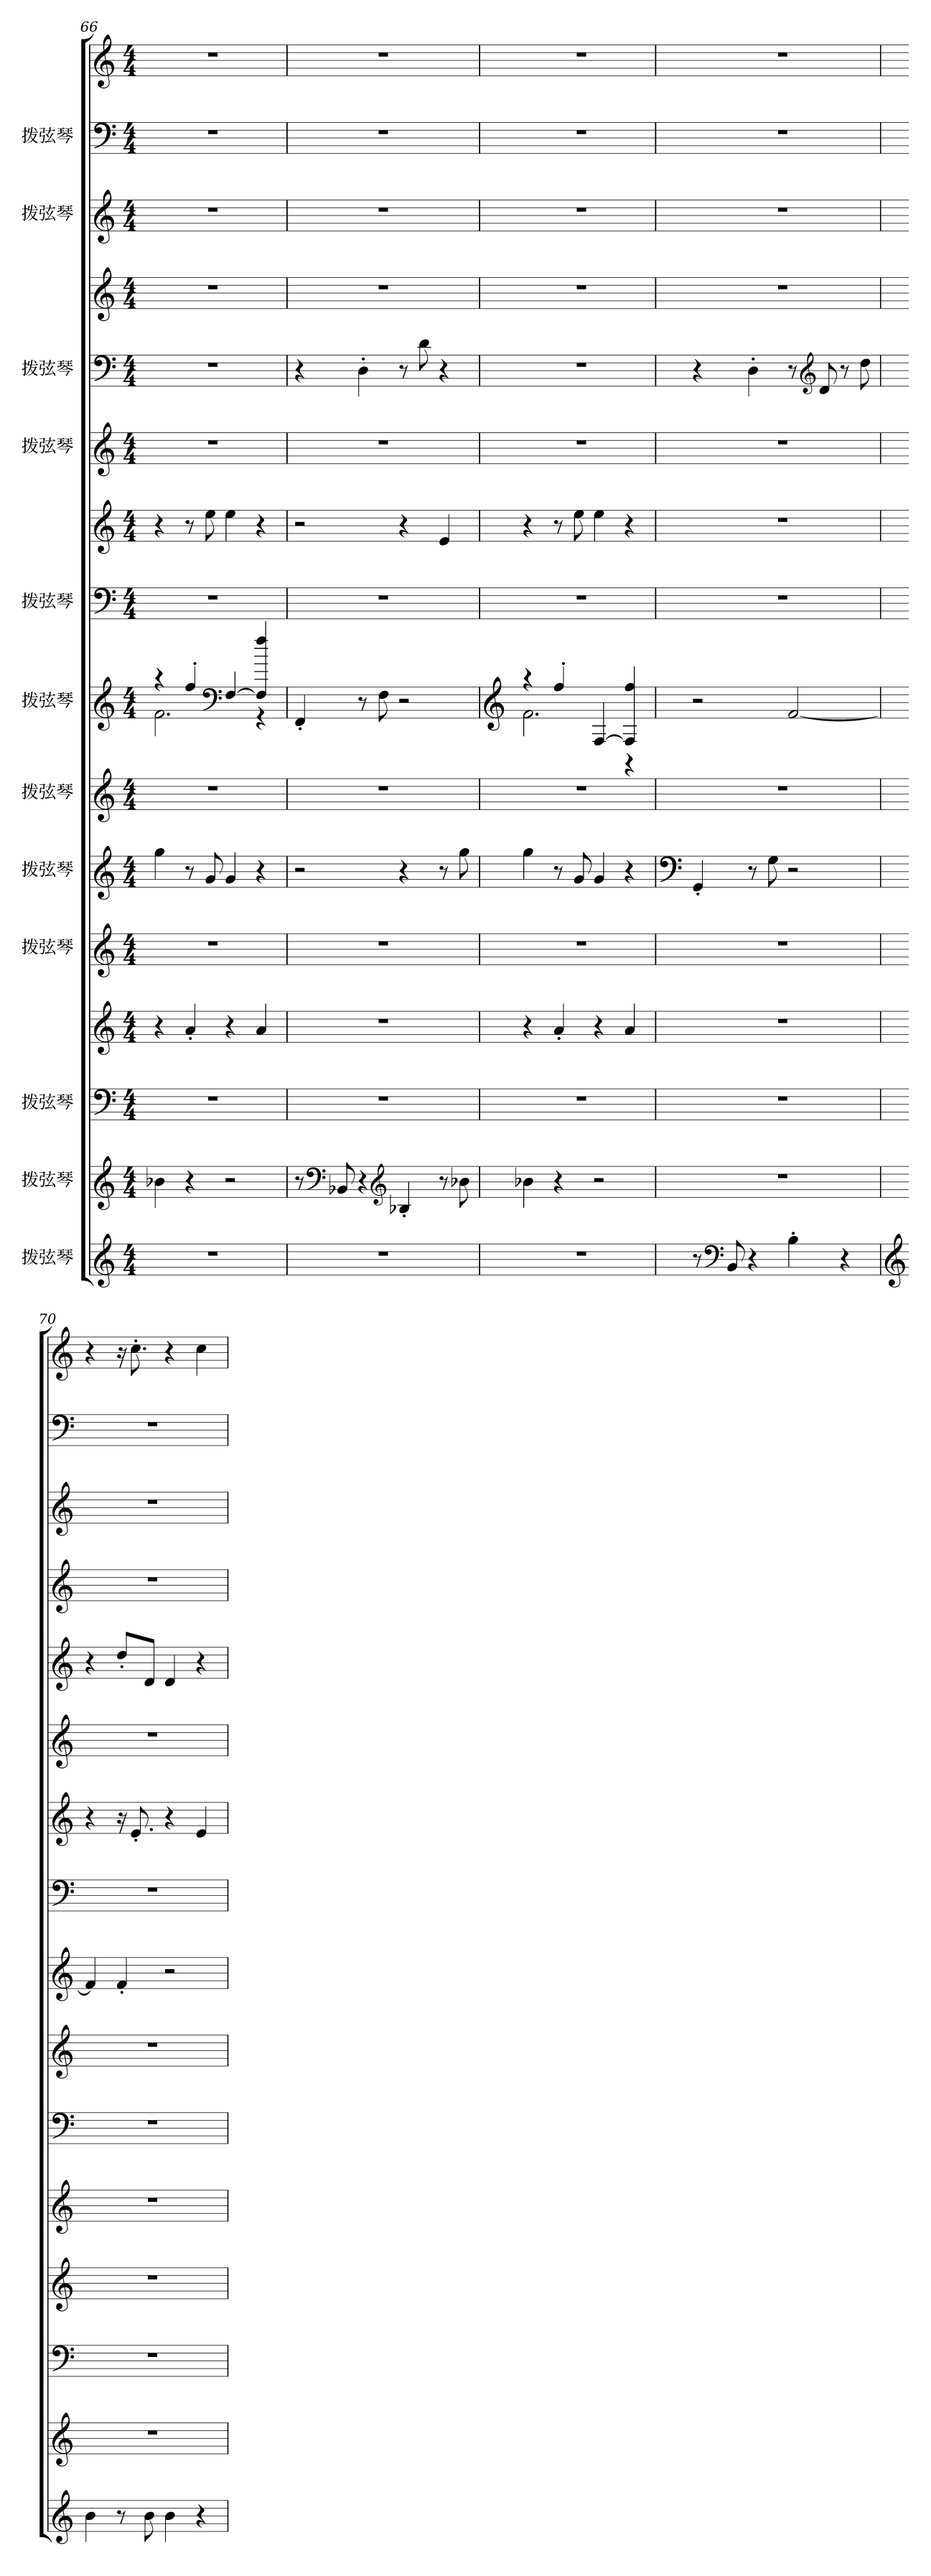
**kern	**kern	**kern	**kern	**kern	**kern	**kern	**kern	**kern	**kern	**kern	**kern	**kern	**kern	**kern	**kern
*part12	*part11	*part10	*part10	*part9	*part8	*part7	*part6	*part5	*part5	*part4	*part3	*part3	*part2	*part1	*part1
*staff16	*staff15	*staff14	*staff13	*staff12	*staff11	*staff10	*staff9	*staff8	*staff7	*staff6	*staff5	*staff4	*staff3	*staff2	*staff1
*I"拨弦琴	*I"拨弦琴	*I"拨弦琴	*	*I"拨弦琴	*I"拨弦琴	*I"拨弦琴	*I"拨弦琴	*I"拨弦琴	*	*I"拨弦琴	*I"拨弦琴	*	*I"拨弦琴	*I"拨弦琴	*
*clefG2	*clefG2	*clefF4	*clefG2	*clefG2	*clefG2	*clefG2	*clefG2	*clefF4	*clefG2	*clefG2	*clefF4	*clefG2	*clefG2	*clefF4	*clefG2
*k[]	*k[]	*k[]	*k[]	*k[]	*k[]	*k[]	*k[]	*k[]	*k[]	*k[]	*k[]	*k[]	*k[]	*k[]	*k[]
*M4/4	*M4/4	*M4/4	*M4/4	*M4/4	*M4/4	*M4/4	*M4/4	*M4/4	*M4/4	*M4/4	*M4/4	*M4/4	*M4/4	*M4/4	*M4/4
=66	=66	=66	=66	=66	=66	=66	=66	=66	=66	=66	=66	=66	=66	=66	=66
*	*	*	*	*	*	*	*^	*	*	*	*	*	*	*	*
1r	4b-X\	1r	4r	1r	4gg\	1r	4r	2.f\	1r	4r	1r	1r	1r	1r	1r	1r
.	4r	.	4a'/	.	8r	.	4ff'/	.	.	8r	.	.	.	.	.	.
.	.	.	.	.	8g/	.	.	.	.	8ee\	.	.	.	.	.	.
*	*	*	*	*	*	*	*clefF4	*	*	*	*	*	*	*	*	*
.	2r	.	4r	.	4g/	.	[4F/	.	.	4ee\	.	.	.	.	.	.
.	.	.	4a/	.	4r	.	4F/] 4ff/	4r	.	4r	.	.	.	.	.	.
*	*	*	*	*	*	*	*v	*v	*	*	*	*	*	*	*	*
=67	=67	=67	=67	=67	=67	=67	=67	=67	=67	=67	=67	=67	=67	=67	=67
1r	8r	1r	1r	1r	2r	1r	4FF'/	1r	2r	1r	4r	1r	1r	1r	1r
*	*clefF4	*	*	*	*	*	*	*	*	*	*	*	*	*	*
.	8BB-X/	.	.	.	.	.	.	.	.	.	.	.	.	.	.
.	4r	.	.	.	.	.	8r	.	.	.	4D'\	.	.	.	.
.	.	.	.	.	.	.	8F\	.	.	.	.	.	.	.	.
*	*clefG2	*	*	*	*	*	*	*	*	*	*	*	*	*	*
.	4B-X'/	.	.	.	4r	.	2r	.	4r	.	8r	.	.	.	.
.	.	.	.	.	.	.	.	.	.	.	8d\	.	.	.	.
.	8r	.	.	.	8r	.	.	.	4e/	.	4r	.	.	.	.
.	8b-X\	.	.	.	8gg\	.	.	.	.	.	.	.	.	.	.
!!LO:PB:g=z
=68	=68	=68	=68	=68	=68	=68	=68	=68	=68	=68	=68	=68	=68	=68	=68
*	*	*	*	*	*	*	*clefG2	*	*	*	*	*	*	*	*
*	*	*	*	*	*	*	*^	*	*	*	*	*	*	*	*
1r	4b-X\	1r	4r	1r	4gg\	1r	4r	2.f\	1r	4r	1r	1r	1r	1r	1r	1r
.	4r	.	4a'/	.	8r	.	4ff'/	.	.	8r	.	.	.	.	.	.
.	.	.	.	.	8g/	.	.	.	.	8ee\	.	.	.	.	.	.
.	2r	.	4r	.	4g/	.	[4F/	.	.	4ee\	.	.	.	.	.	.
.	.	.	4a/	.	4r	.	4F/] 4ff/	4r	.	4r	.	.	.	.	.	.
*	*	*	*	*	*	*	*v	*v	*	*	*	*	*	*	*	*
=69	=69	=69	=69	=69	=69	=69	=69	=69	=69	=69	=69	=69	=69	=69	=69
*	*	*	*	*	*clefF4	*	*	*	*	*	*	*	*	*	*
8r	1r	1r	1r	1r	4GG'/	1r	2r	1r	1r	1r	4r	1r	1r	1r	1r
*clefF4	*	*	*	*	*	*	*	*	*	*	*	*	*	*	*
8BB/	.	.	.	.	.	.	.	.	.	.	.	.	.	.	.
4r	.	.	.	.	8r	.	.	.	.	.	4D'\	.	.	.	.
.	.	.	.	.	8G\	.	.	.	.	.	.	.	.	.	.
4B'\	.	.	.	.	2r	.	[2f/	.	.	.	8r	.	.	.	.
*	*	*	*	*	*	*	*	*	*	*	*clefG2	*	*	*	*
.	.	.	.	.	.	.	.	.	.	.	8d/	.	.	.	.
4r	.	.	.	.	.	.	.	.	.	.	8r	.	.	.	.
.	.	.	.	.	.	.	.	.	.	.	8dd\	.	.	.	.
=70	=70	=70	=70	=70	=70	=70	=70	=70	=70	=70	=70	=70	=70	=70	=70
*clefG2	*	*	*	*	*	*	*	*	*	*	*	*	*	*	*
4b\	1r	1r	1r	1r	1r	1r	4f/]	1r	4r	1r	4r	1r	1r	1r	4r
8r	.	.	.	.	.	.	4f'/	.	16r	.	8dd'/L	.	.	.	16r
.	.	.	.	.	.	.	.	.	8.e'/	.	.	.	.	.	8.cc'\
8b\	.	.	.	.	.	.	.	.	.	.	8d/J	.	.	.	.
4b\	.	.	.	.	.	.	2r	.	4r	.	4d/	.	.	.	4r
4r	.	.	.	.	.	.	.	.	4e/	.	4r	.	.	.	4cc\
=	=	=	=	=	=	=	=	=	=	=	=	=	=	=	=
*-	*-	*-	*-	*-	*-	*-	*-	*-	*-	*-	*-	*-	*-	*-	*-
